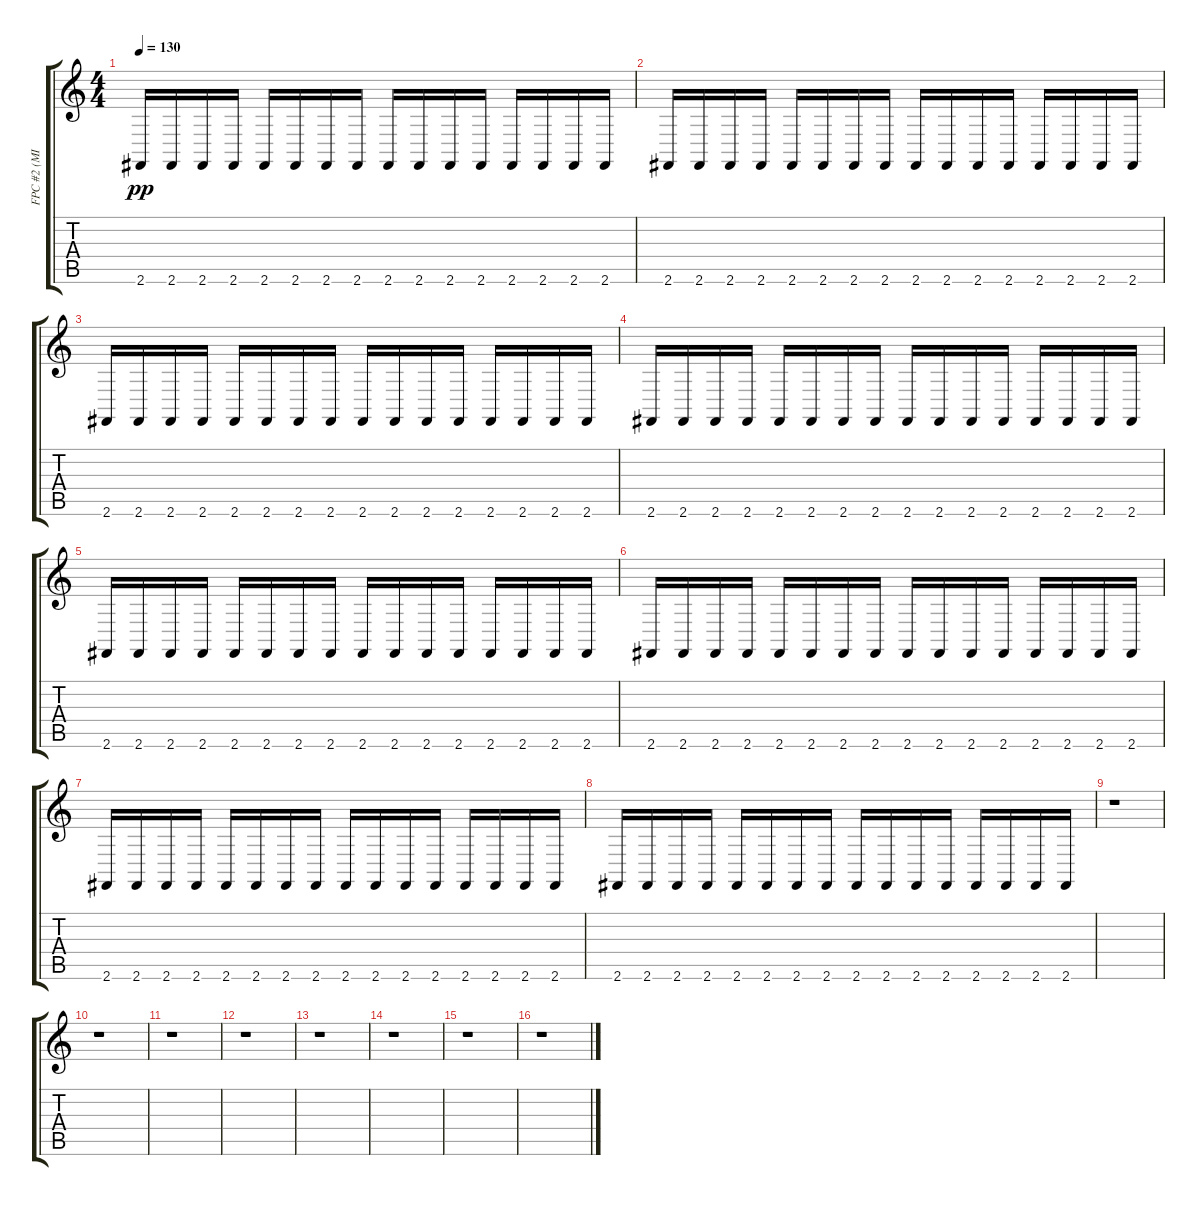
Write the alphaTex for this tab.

\track ("FPC #2 (MIDI)" "FPC #2 (MI") {instrument acousticgrandpiano}
\staff {score tabs}
\tuning (E4 B3 G3 D3 A2 E2) {hide}
\ts (4 4)
\tempo 130
\clef g2
\ks c
2.6.16{dy pp} 2.6.16 2.6.16 2.6.16 2.6.16 2.6.16 2.6.16 2.6.16 2.6.16 2.6.16 2.6.16 2.6.16 2.6.16 2.6.16 2.6.16 2.6.16 |
2.6.16 2.6.16 2.6.16 2.6.16 2.6.16 2.6.16 2.6.16 2.6.16 2.6.16 2.6.16 2.6.16 2.6.16 2.6.16 2.6.16 2.6.16 2.6.16 |
2.6.16 2.6.16 2.6.16 2.6.16 2.6.16 2.6.16 2.6.16 2.6.16 2.6.16 2.6.16 2.6.16 2.6.16 2.6.16 2.6.16 2.6.16 2.6.16 |
2.6.16 2.6.16 2.6.16 2.6.16 2.6.16 2.6.16 2.6.16 2.6.16 2.6.16 2.6.16 2.6.16 2.6.16 2.6.16 2.6.16 2.6.16 2.6.16 |
2.6.16 2.6.16 2.6.16 2.6.16 2.6.16 2.6.16 2.6.16 2.6.16 2.6.16 2.6.16 2.6.16 2.6.16 2.6.16 2.6.16 2.6.16 2.6.16 |
2.6.16 2.6.16 2.6.16 2.6.16 2.6.16 2.6.16 2.6.16 2.6.16 2.6.16 2.6.16 2.6.16 2.6.16 2.6.16 2.6.16 2.6.16 2.6.16 |
2.6.16 2.6.16 2.6.16 2.6.16 2.6.16 2.6.16 2.6.16 2.6.16 2.6.16 2.6.16 2.6.16 2.6.16 2.6.16 2.6.16 2.6.16 2.6.16 |
2.6.16 2.6.16 2.6.16 2.6.16 2.6.16 2.6.16 2.6.16 2.6.16 2.6.16 2.6.16 2.6.16 2.6.16 2.6.16 2.6.16 2.6.16 2.6.16 |
r.1 |
r.1 |
r.1 |
r.1 |
r.1 |
r.1 |
r.1 |
r.1
